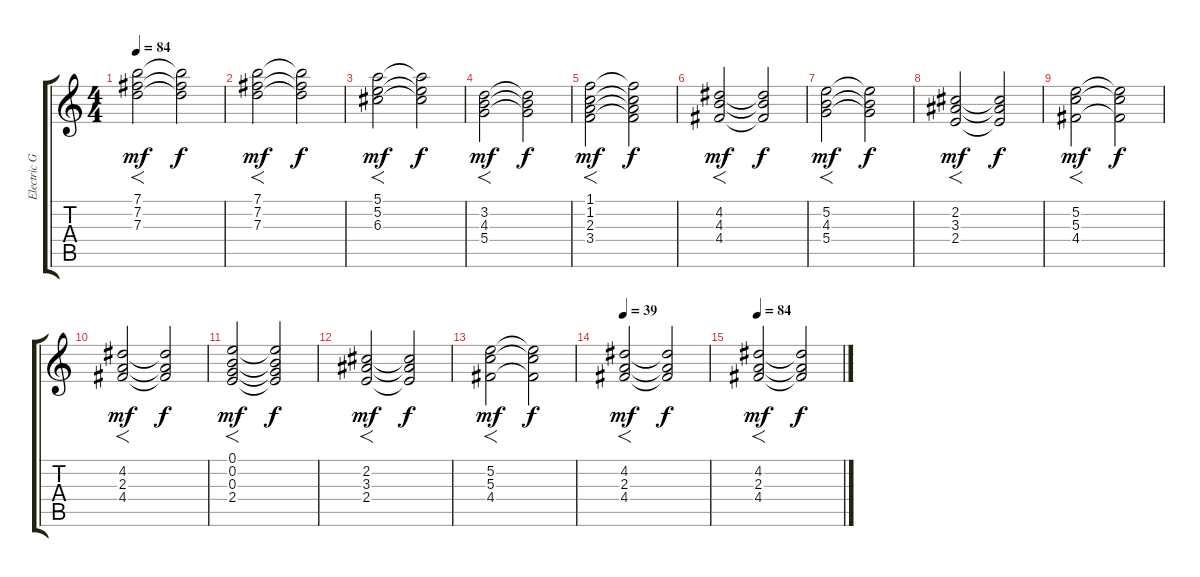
\track ("Electric Guitar 2" "Electric G") {instrument electricguitarjazz}
\staff {score tabs}
\tuning (E4 B3 G3 D3 A2 E2) {hide}
\ts (4 4)
\tempo 84
\clef g2
\ks c
(7.1 7.2 7.3).2{f dy mf} (7.1{t} 7.2{t} 7.3{t}).2{dy f} |
(7.1 7.2 7.3).2{f dy mf} (7.1{t} 7.2{t} 7.3{t}).2{dy f} |
(5.1 5.2 6.3).2{f dy mf} (5.1{t} 5.2{t} 6.3{t}).2{dy f} |
(3.2 4.3 5.4).2{f dy mf} (3.2{t} 4.3{t} 5.4{t}).2{dy f} |
(1.1 1.2 2.3 3.4).2{f dy mf} (1.1{t} 1.2{t} 2.3{t} 3.4{t}).2{dy f} |
(4.2 4.3 4.4).2{f dy mf} (4.2{t} 4.3{t} 4.4{t}).2{dy f} |
(5.2 4.3 5.4).2{f dy mf} (5.2{t} 4.3{t} 5.4{t}).2{dy f} |
(2.2 3.3 2.4).2{f dy mf} (2.2{t} 3.3{t} 2.4{t}).2{dy f} |
(5.2 5.3 4.4).2{f dy mf} (5.2{t} 5.3{t} 4.4{t}).2{dy f} |
(4.2 2.3 4.4).2{f dy mf} (4.2{t} 2.3{t} 4.4{t}).2{dy f} |
(0.1 0.2 0.3 2.4).2{f dy mf} (0.1{t} 0.2{t} 0.3{t} 2.4{t}).2{dy f} |
(2.2 3.3 2.4).2{f dy mf} (2.2{t} 3.3{t} 2.4{t}).2{dy f} |
(5.2 5.3 4.4).2{f dy mf} (5.2{t} 5.3{t} 4.4{t}).2{dy f} |
\tempo 39
(4.2 2.3 4.4).2{f dy mf} (4.2{t} 2.3{t} 4.4{t}).2{dy f} |
\tempo 84
(4.2 2.3 4.4).2{f dy mf} (4.2{t} 2.3{t} 4.4{t}).2{dy f}
